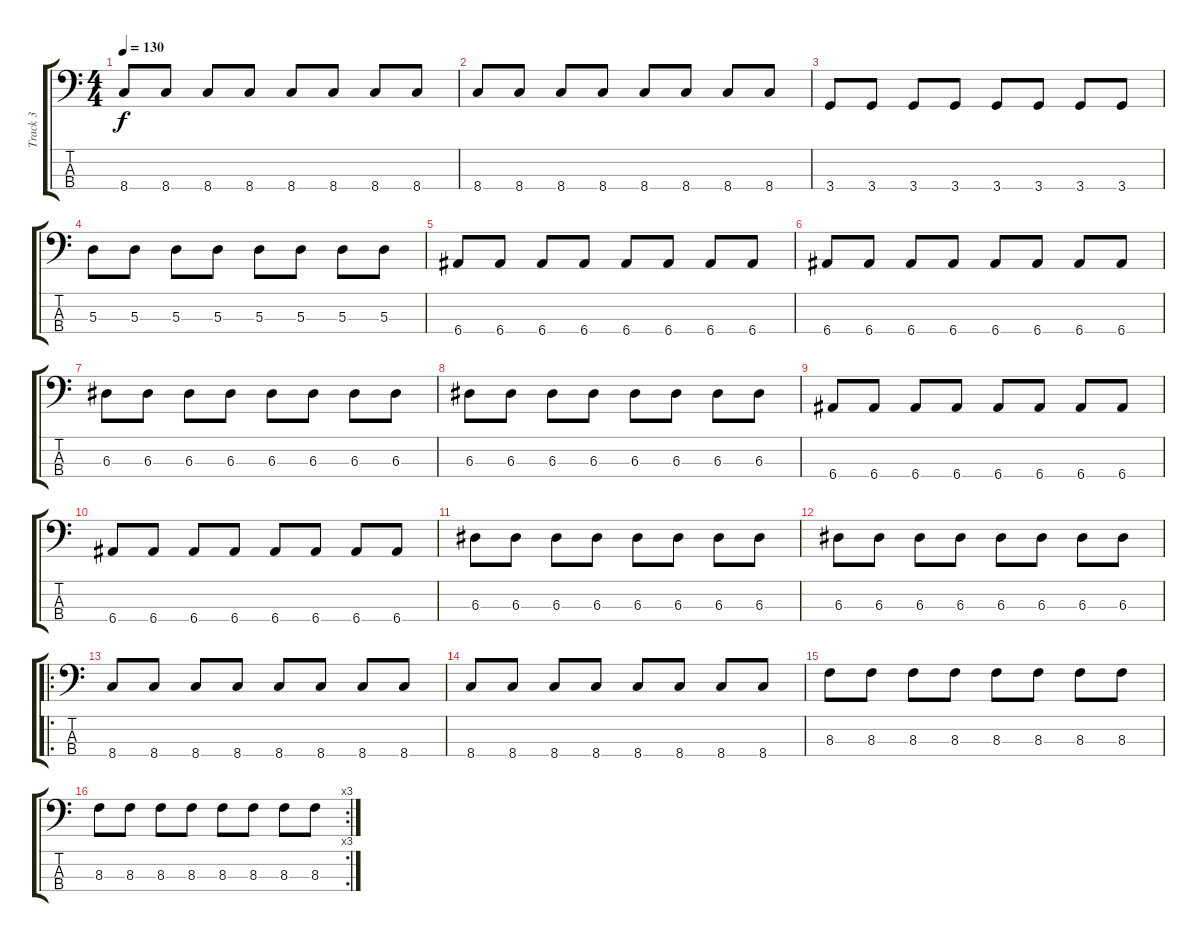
\track ("Track 3" "Track 3") {instrument electricbasspick}
\staff {score tabs}
\tuning (G2 D2 A1 E1) {hide}
\ts (4 4)
\tempo 130
\clef f4
\ks c
8.4.8{dy f} 8.4.8 8.4.8 8.4.8 8.4.8 8.4.8 8.4.8 8.4.8 |
8.4.8 8.4.8 8.4.8 8.4.8 8.4.8 8.4.8 8.4.8 8.4.8 |
3.4.8 3.4.8 3.4.8 3.4.8 3.4.8 3.4.8 3.4.8 3.4.8 |
5.3.8 5.3.8 5.3.8 5.3.8 5.3.8 5.3.8 5.3.8 5.3.8 |
6.4.8 6.4.8 6.4.8 6.4.8 6.4.8 6.4.8 6.4.8 6.4.8 |
6.4.8 6.4.8 6.4.8 6.4.8 6.4.8 6.4.8 6.4.8 6.4.8 |
6.3.8 6.3.8 6.3.8 6.3.8 6.3.8 6.3.8 6.3.8 6.3.8 |
6.3.8 6.3.8 6.3.8 6.3.8 6.3.8 6.3.8 6.3.8 6.3.8 |
6.4.8 6.4.8 6.4.8 6.4.8 6.4.8 6.4.8 6.4.8 6.4.8 |
6.4.8 6.4.8 6.4.8 6.4.8 6.4.8 6.4.8 6.4.8 6.4.8 |
6.3.8 6.3.8 6.3.8 6.3.8 6.3.8 6.3.8 6.3.8 6.3.8 |
6.3.8 6.3.8 6.3.8 6.3.8 6.3.8 6.3.8 6.3.8 6.3.8 |
\ro
8.4.8 8.4.8 8.4.8 8.4.8 8.4.8 8.4.8 8.4.8 8.4.8 |
8.4.8 8.4.8 8.4.8 8.4.8 8.4.8 8.4.8 8.4.8 8.4.8 |
8.3.8 8.3.8 8.3.8 8.3.8 8.3.8 8.3.8 8.3.8 8.3.8 |
\rc 3
8.3.8 8.3.8 8.3.8 8.3.8 8.3.8 8.3.8 8.3.8 8.3.8
